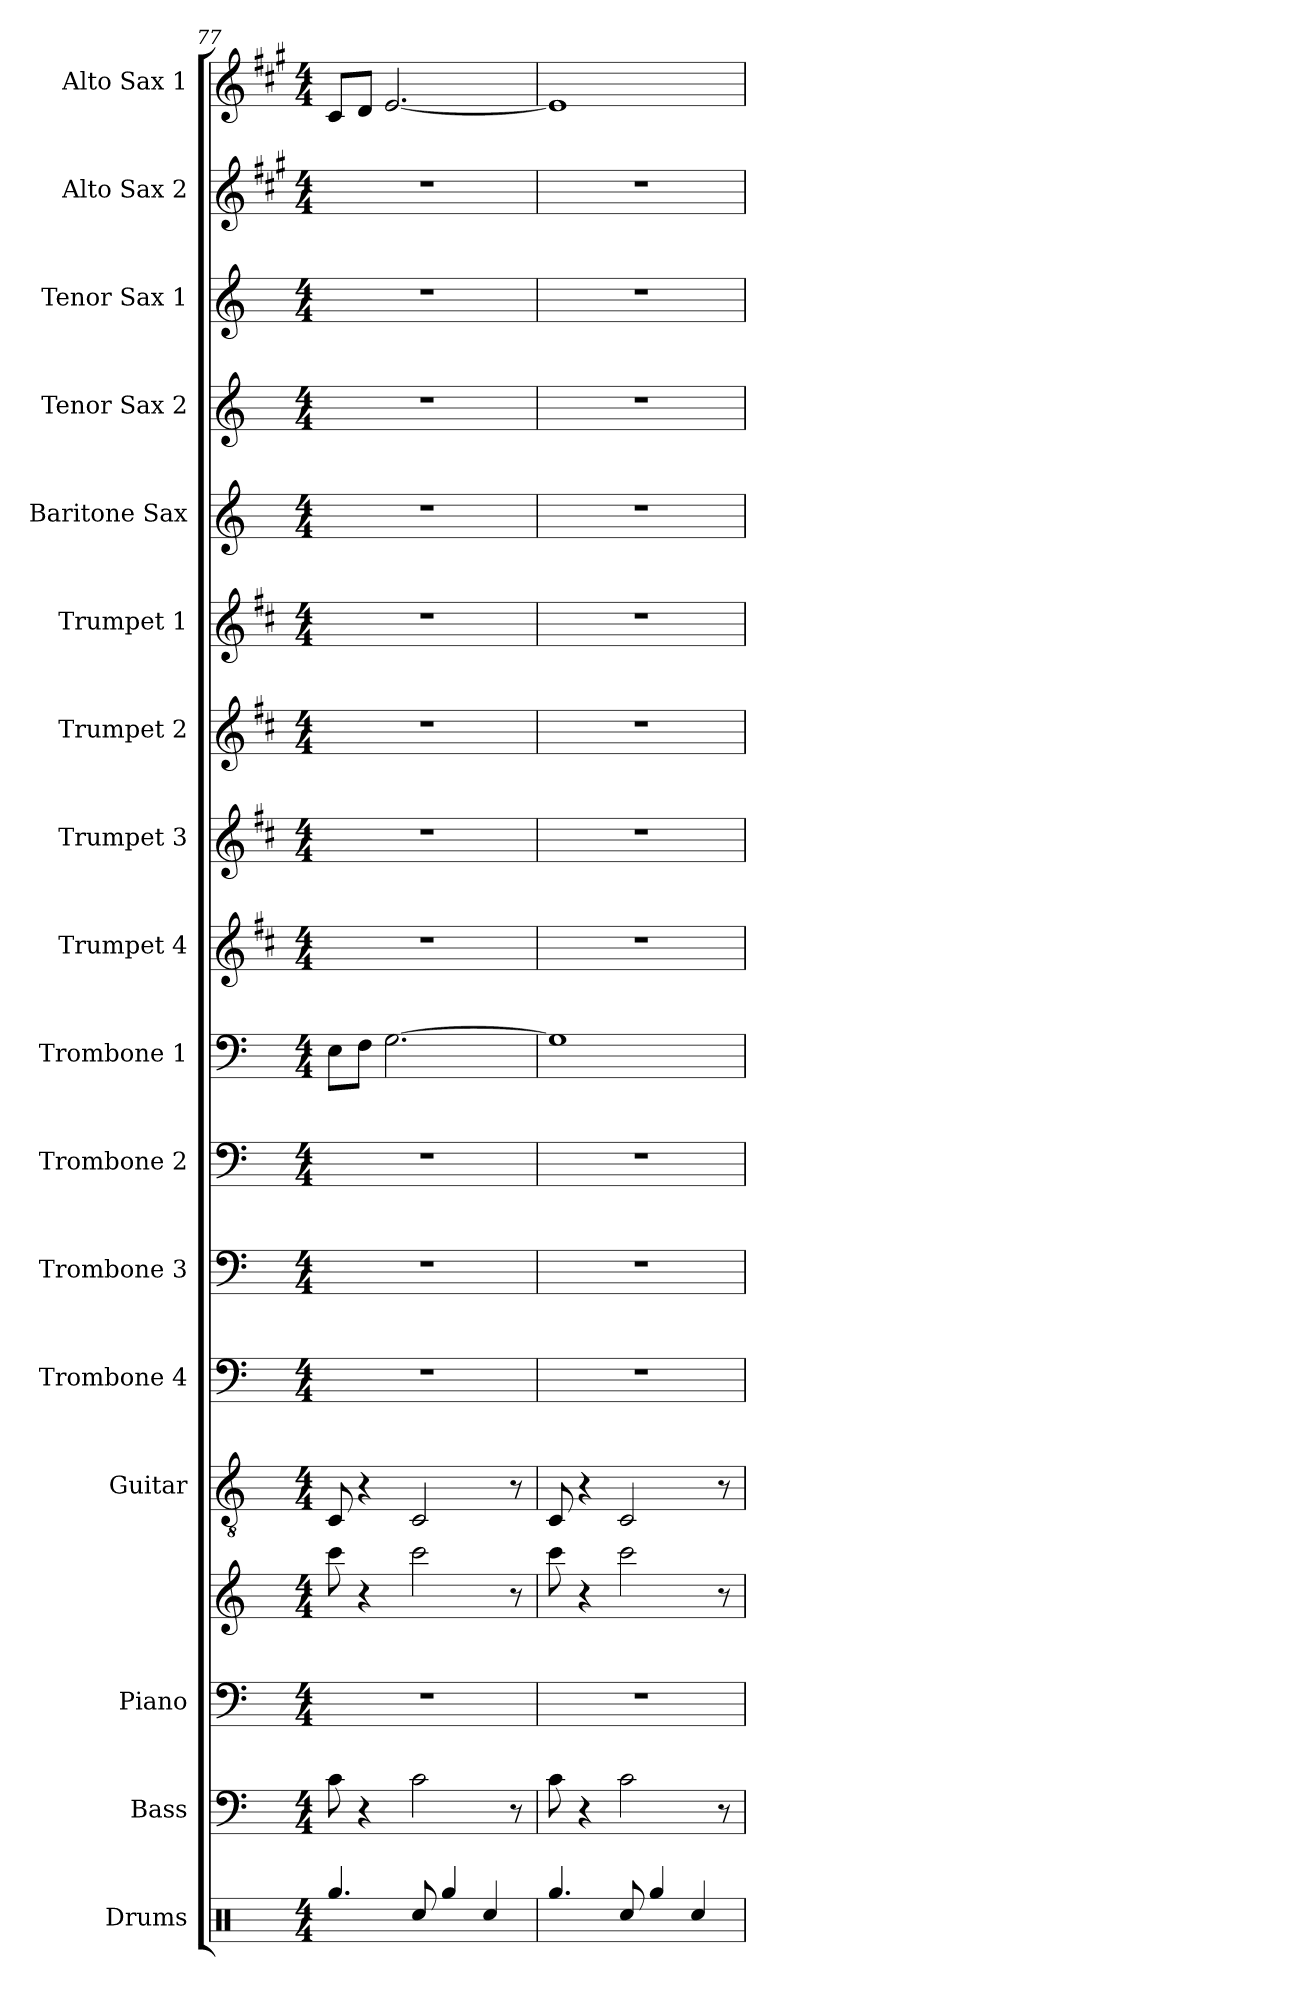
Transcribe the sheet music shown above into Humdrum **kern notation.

**kern	**kern	**kern	**kern	**kern	**kern	**kern	**kern	**kern	**kern	**kern	**kern	**kern	**kern	**kern	**kern	**kern	**kern
*part17	*part16	*part15	*part15	*part14	*part13	*part12	*part11	*part10	*part9	*part8	*part7	*part6	*part5	*part4	*part3	*part2	*part1
*staff18	*staff17	*staff16	*staff15	*staff14	*staff13	*staff12	*staff11	*staff10	*staff9	*staff8	*staff7	*staff6	*staff5	*staff4	*staff3	*staff2	*staff1
*I"Drums	*I"Bass	*I"Piano	*	*I"Guitar	*I"Trombone 4	*I"Trombone 3	*I"Trombone 2	*I"Trombone 1	*I"Trumpet 4	*I"Trumpet 3	*I"Trumpet 2	*I"Trumpet 1	*I"Baritone Sax	*I"Tenor Sax 2	*I"Tenor Sax 1	*I"Alto Sax 2	*I"Alto Sax 1
*I'Drums	*I'Bass	*I'Piano	*	*I'Gtr.	*I'Tbn. 4	*I'Tbn. 3	*I'Tbn. 2	*I'Tbn. 1	*I'Tpt. 4	*I'Tpt. 3	*I'Tpt. 2	*I'Tpt. 1	*I'Bari	*I'Tenor 2	*I'Tenor 1	*I'Alto 2	*I'Alto 1
*clefX	*clefF4	*clefF4	*clefG2	*clefGv2	*clefF4	*clefF4	*clefF4	*clefF4	*clefG2	*clefG2	*clefG2	*clefG2	*clefG2	*clefG2	*clefG2	*clefG2	*clefG2
*	*ITrd7c12	*	*	*	*	*	*	*	*ITrd1c2	*ITrd1c2	*ITrd1c2	*ITrd1c2	*ITrd12c21	*ITrd8c14	*ITrd8c14	*ITrd5c9	*ITrd5c9
*k[]	*k[]	*k[]	*k[]	*k[]	*k[]	*k[]	*k[]	*k[]	*k[]	*k[]	*k[]	*k[]	*k[]	*k[]	*k[]	*k[]	*k[]
*M4/4	*M4/4	*M4/4	*M4/4	*M4/4	*M4/4	*M4/4	*M4/4	*M4/4	*M4/4	*M4/4	*M4/4	*M4/4	*M4/4	*M4/4	*M4/4	*M4/4	*M4/4
=77	=77	=77	=77	=77	=77	=77	=77	=77	=77	=77	=77	=77	=77	=77	=77	=77	=77
4.Rgg/	8C\	1r	8ccc\	8C/	1r	1r	1r	8E\L	1r	1r	1r	1r	1r	1r	1r	1r	8E/L
.	4r	.	4r	4r	.	.	.	8F\J	.	.	.	.	.	.	.	.	8F/J
.	.	.	.	.	.	.	.	[2.G\	.	.	.	.	.	.	.	.	[2.G/
8Rcc/	2C\	.	2ccc\	2C/	.	.	.	.	.	.	.	.	.	.	.	.	.
4Rgg/	.	.	.	.	.	.	.	.	.	.	.	.	.	.	.	.	.
4Rcc/	.	.	.	.	.	.	.	.	.	.	.	.	.	.	.	.	.
.	8r	.	8r	8r	.	.	.	.	.	.	.	.	.	.	.	.	.
=78	=78	=78	=78	=78	=78	=78	=78	=78	=78	=78	=78	=78	=78	=78	=78	=78	=78
4.Rgg/	8C\	1r	8ccc\	8C/	1r	1r	1r	1G]	1r	1r	1r	1r	1r	1r	1r	1r	1G]
.	4r	.	4r	4r	.	.	.	.	.	.	.	.	.	.	.	.	.
8Rcc/	2C\	.	2ccc\	2C/	.	.	.	.	.	.	.	.	.	.	.	.	.
4Rgg/	.	.	.	.	.	.	.	.	.	.	.	.	.	.	.	.	.
4Rcc/	.	.	.	.	.	.	.	.	.	.	.	.	.	.	.	.	.
.	8r	.	8r	8r	.	.	.	.	.	.	.	.	.	.	.	.	.
=	=	=	=	=	=	=	=	=	=	=	=	=	=	=	=	=	=
*-	*-	*-	*-	*-	*-	*-	*-	*-	*-	*-	*-	*-	*-	*-	*-	*-	*-
